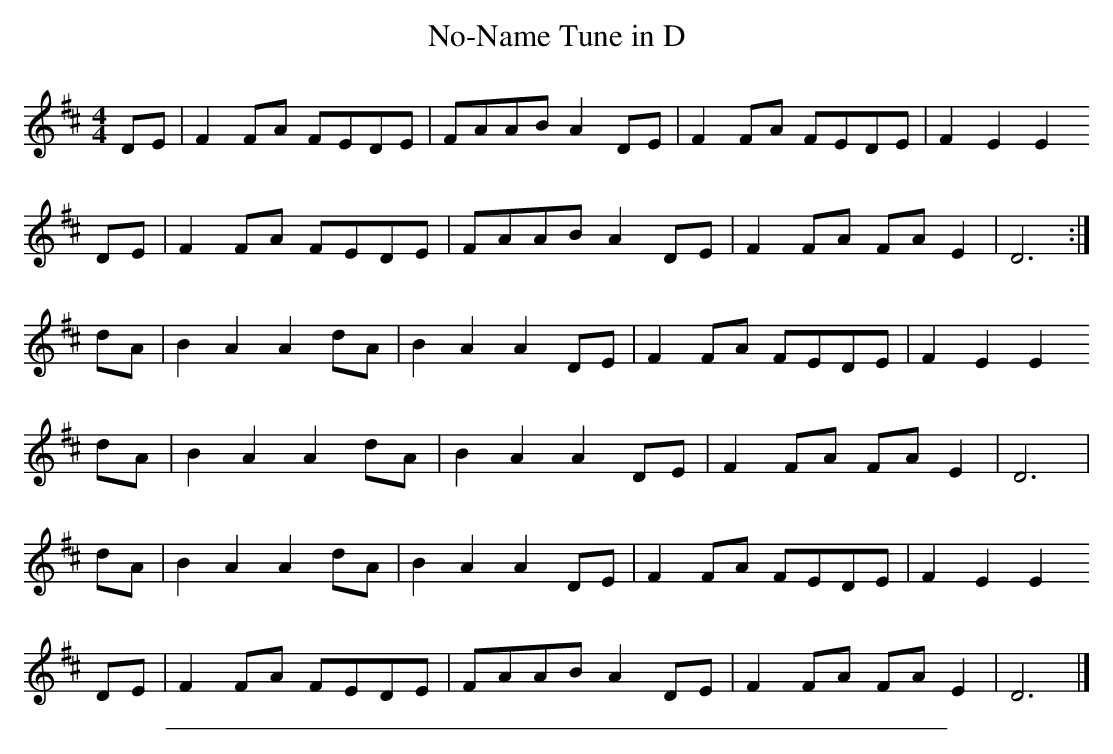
X:1
T: No-Name Tune in D
M:4/4
L:1/8
K:D
DE | F2 FA FEDE  | FAAB A2  DE | F2 FA FEDE  | F2 E2 E2
DE | F2 FA FEDE  | FAAB A2  DE | F2 FA FA E2 | D6       :|
dA | B2 A2 A2 dA | B2 A2 A2 DE | F2 FA FEDE  | F2 E2 E2
dA | B2 A2 A2 dA | B2 A2 A2 DE | F2 FA FA E2 | D6        |
dA | B2 A2 A2 dA | B2 A2 A2 DE | F2 FA FEDE  | F2 E2 E2
DE | F2 FA FEDE  | FAAB A2  DE | F2 FA FA E2 | D6       |]
